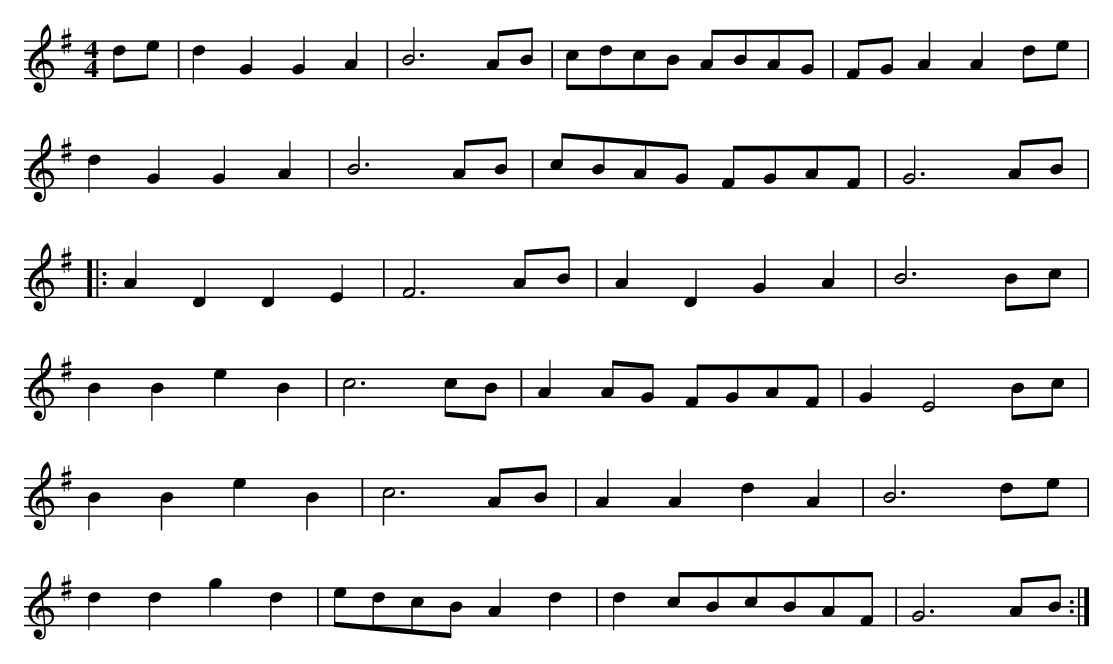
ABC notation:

X:1
M:4/4
K:G
de|d2G2G2A2|B6 AB|cdcB ABAG|FG A2A2 de|
d2G2G2A2|B6 AB|cBAG FGAF|G6 AB|
|:A2 D2 D2 E2|F6 AB|A2 D2 G2 A2|B6 Bc|
B2 B2 e2 B2|c6 cB|A2 AG FGAF|G2 E4 Bc|
B2 B2 e2 B2|c6 AB|A2 A2 d2 A2|B6 de|
d2 d2 g2 d2|edcB A2 d2|d2 cBcBAF|G6 AB:|
